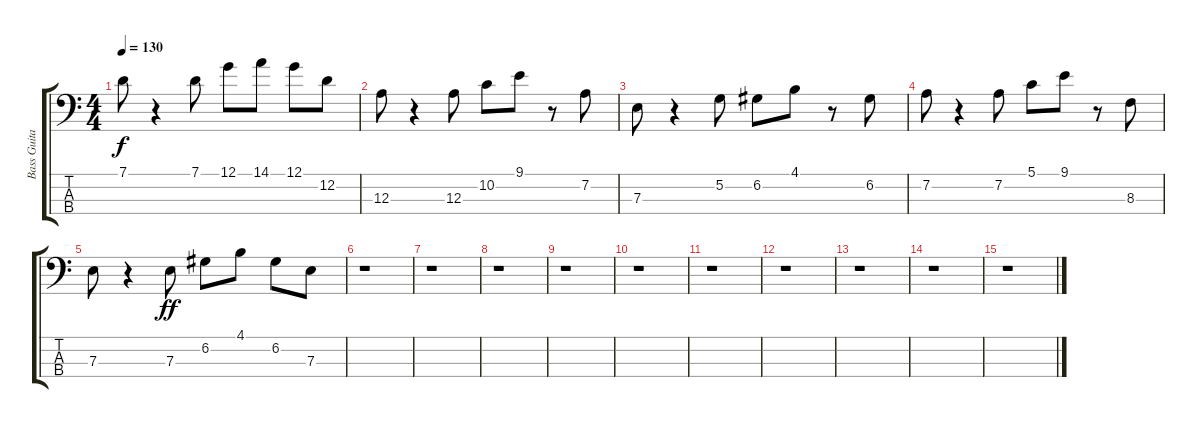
\track ("Bass Guitar" "Bass Guita") {instrument electricbassfinger}
\staff {score tabs}
\tuning (G2 D2 A1 E1) {hide}
\ts (4 4)
\tempo 130
\clef f4
\ks c
7.1.8{dy f} r.4 7.1.8 12.1.8 14.1.8 12.1.8 12.2.8 |
12.3.8 r.4 12.3.8 10.2.8 9.1.8 r.8 7.2.8 |
7.3.8 r.4 5.2.8 6.2.8 4.1.8 r.8 6.2.8 |
7.2.8 r.4 7.2.8 5.1.8 9.1.8 r.8 8.3.8 |
7.3.8 r.4 7.3.8{dy ff} 6.2.8 4.1.8 6.2.8 7.3.8 |
r.1 |
r.1 |
r.1 |
r.1 |
r.1 |
r.1 |
r.1 |
r.1 |
r.1 |
r.1
